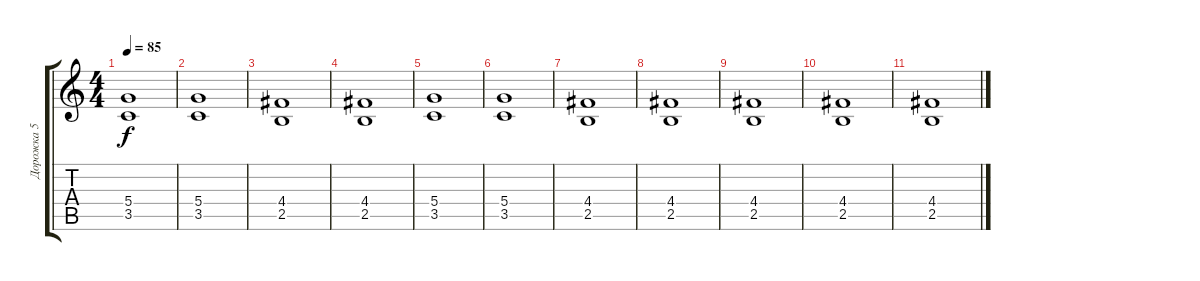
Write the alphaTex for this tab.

\track ("Дорожка 5" "Дорожка 5") {instrument overdrivenguitar}
\staff {score tabs}
\tuning (E4 B3 G3 D3 A2 E2) {hide}
\ts (4 4)
\tempo 85
\clef g2
\ks c
(5.4 3.5).1{dy f} |
(5.4 3.5).1 |
(4.4 2.5).1 |
(4.4 2.5).1 |
(5.4 3.5).1 |
(5.4 3.5).1 |
(4.4 2.5).1 |
(4.4 2.5).1 |
(4.4 2.5).1 |
(4.4 2.5).1 |
(4.4 2.5).1
